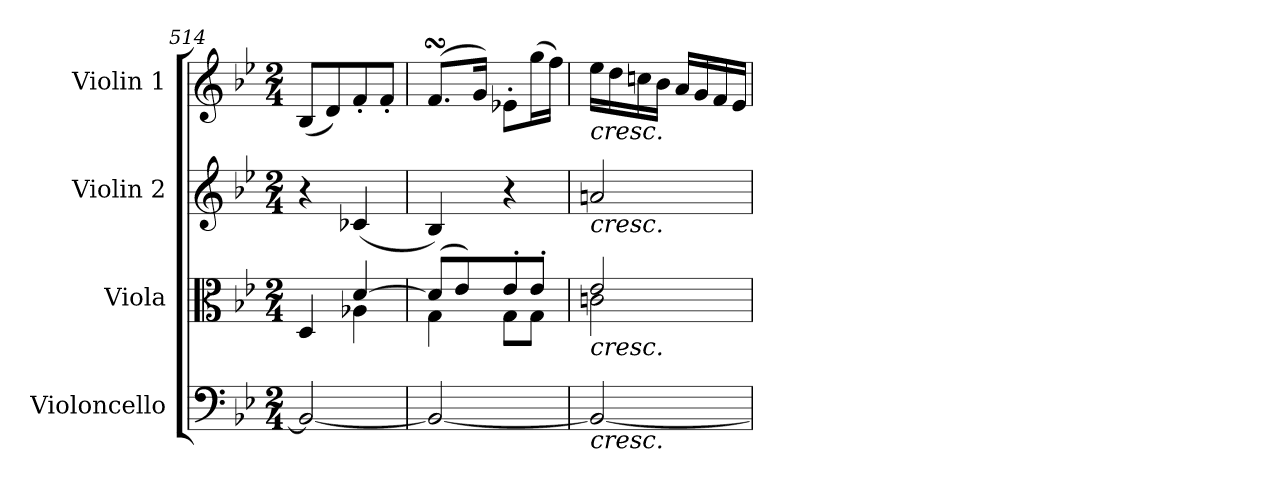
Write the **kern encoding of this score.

**kern	**kern	**kern	**kern
*part4	*part3	*part2	*part1
*staff4	*staff3	*staff2	*staff1
*I"Violoncello	*I"Viola	*I"Violin 2	*I"Violin 1
*I'Vc	*I'Vla	*I'Vln	*I'Vln
*clefF4	*clefC3	*clefG2	*clefG2
*k[b-e-]	*k[b-e-]	*k[b-e-]	*k[b-e-]
*M2/4	*M2/4	*M2/4	*M2/4
=514	=514	=514	=514
*	*^	*	*
2BB-/_	4D/	4ryy	4r	(<8B-/L
.	.	.	.	8d/)
.	[4d/	4A-X\	(<4c-X/	8f'/
.	.	.	.	8f'/J
!!LO:PB:g=z
=515	=515	=515	=515	=515
*	*	*	*	*^
2BB-/_	(>8d/L]	4G\	4B-/)	(<8.fsSSS/L	4en!/yy
.	8e-/)	.	.	.	.
.	.	.	.	16g/Jk)	.
.	8e-'/	8G\L	4r	8e-X'\L	4ryy
.	8e-'/J	8G\J	.	(>16gg\L	.
.	.	.	.	16ff\JJ)	.
*	*	*	*	*v	*v
=516	=516	=516	=516	=516
!	!	!	!	!LO:TX:b:i:t=cresc.
!	!	!	!LO:TX:b:i:t=cresc.	!
!	!LO:TX:b:i:t=cresc.	!	!	!
!LO:TX:b:i:t=cresc.	!	!	!	!
2BB-/_	2e-/	2cn\	2an/	16ee-\LL
.	.	.	.	16dd\
.	.	.	.	16ccn\
.	.	.	.	16b-\JJ
.	.	.	.	16a/LL
.	.	.	.	16g/
.	.	.	.	16f/
.	.	.	.	16e-/JJ
*	*v	*v	*	*
=	=	=	=
*-	*-	*-	*-
